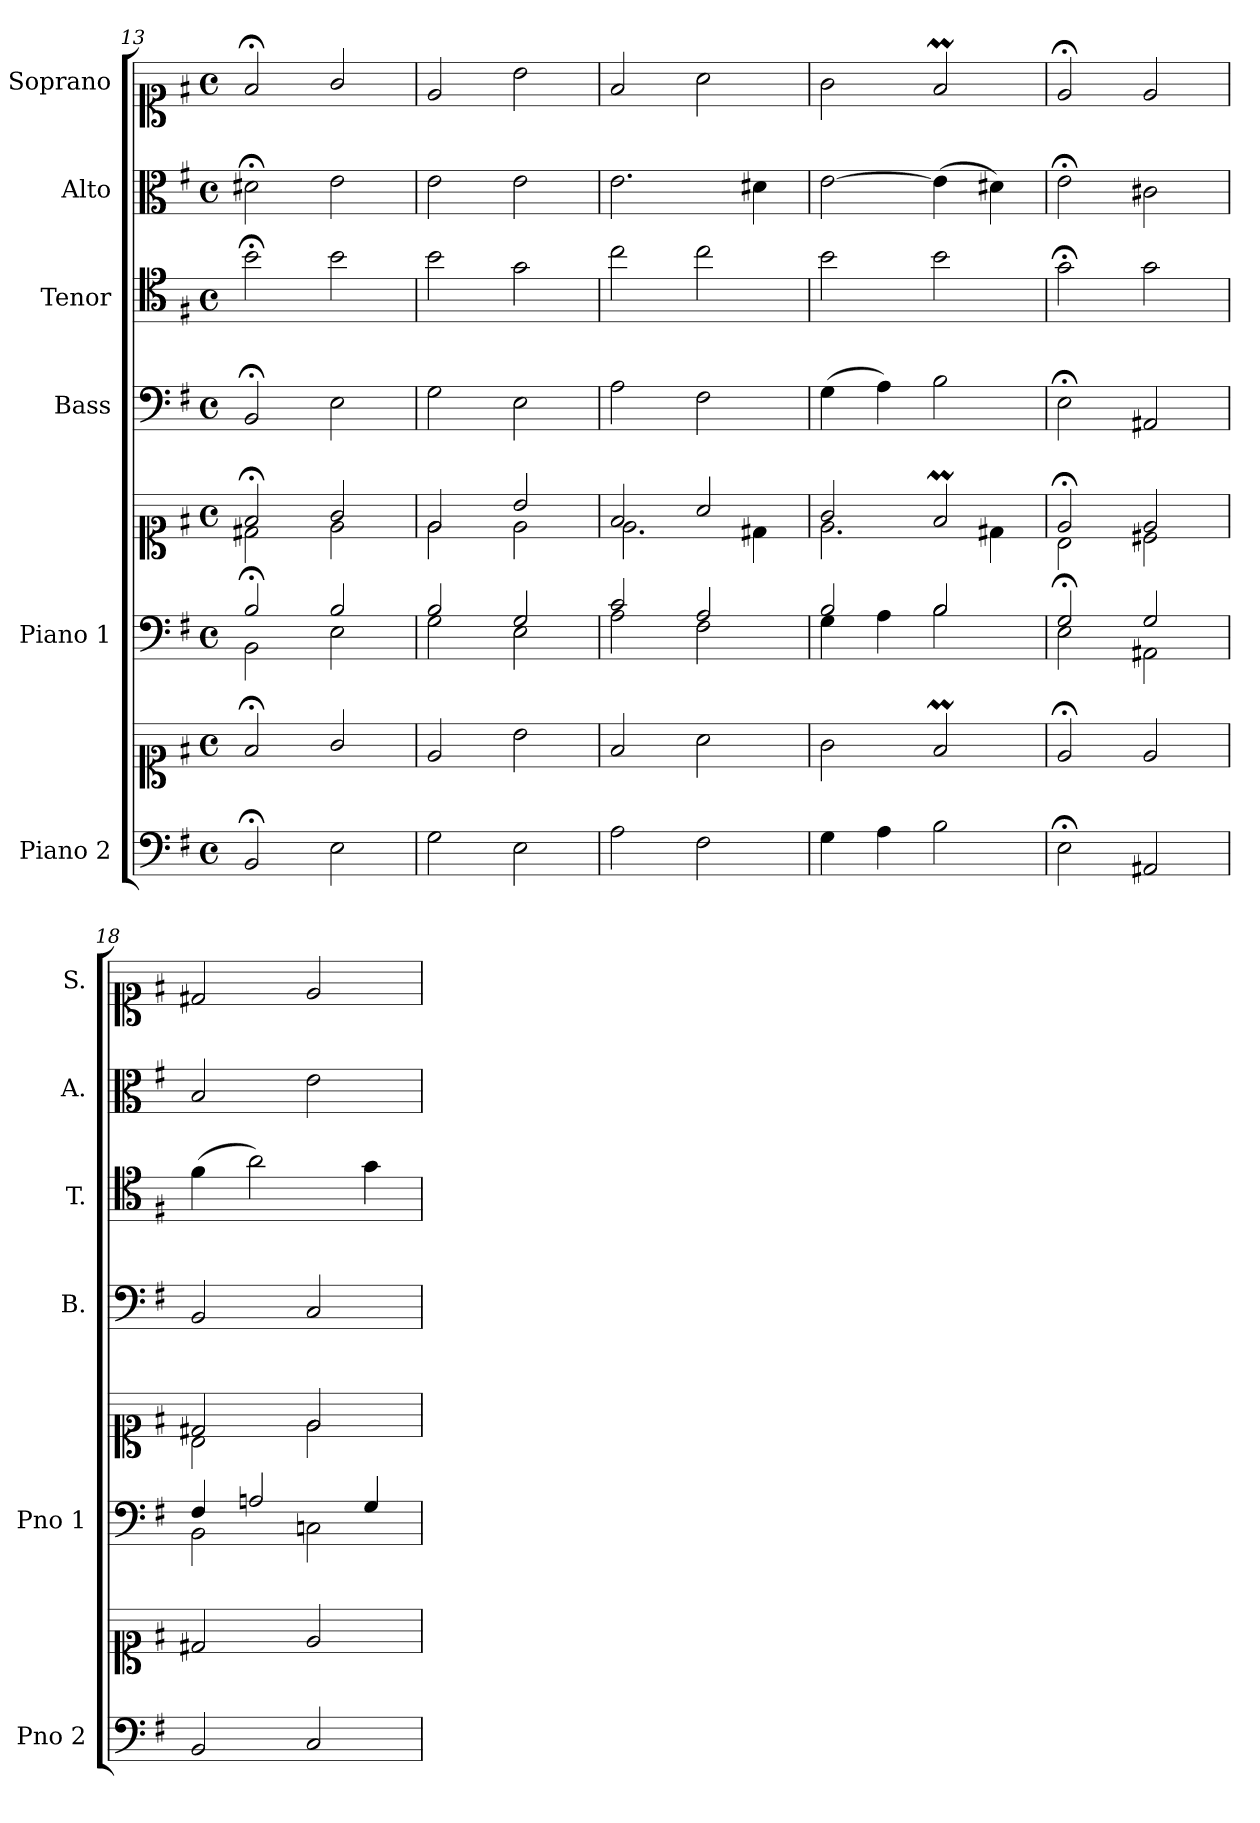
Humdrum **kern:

**kern	**kern	**kern	**kern	**kern	**kern	**kern	**kern
*part6	*part6	*part5	*part5	*part4	*part3	*part2	*part1
*staff8	*staff7	*staff6	*staff5	*staff4	*staff3	*staff2	*staff1
*I"Piano 2	*	*I"Piano 1	*	*I"Bass	*I"Tenor	*I"Alto	*I"Soprano
*I'Pno 2	*	*I'Pno 1	*	*I'B.	*I'T.	*I'A.	*I'S.
*clefF4	*clefC1	*clefF4	*clefC1	*clefF4	*clefC4	*clefC3	*clefC1
*	*	*	*	*	*ITrd7c12	*	*
*k[f#]	*k[f#]	*k[f#]	*k[f#]	*k[f#]	*k[f#]	*k[f#]	*k[f#]
*G:	*G:	*G:	*G:	*G:	*G:	*G:	*G:
*M4/4	*M4/4	*M4/4	*M4/4	*M4/4	*M4/4	*M4/4	*M4/4
*met(c)	*met(c)	*met(c)	*met(c)	*met(c)	*met(c)	*met(c)	*met(c)
=13	=13	=13	=13	=13	=13	=13	=13
*	*	*^	*^	*	*	*	*
2BB;/	2f#;</	2B;/	2BB\	2f#;</	2d#X\	2BB;</	2B;<\	2d#X;<\	2f#;</
2E\	2g/	2B/	2E\	2g/	2e\	2E\	2B\	2e\	2g/
=14	=14	=14	=14	=14	=14	=14	=14	=14	=14
2G\	2e/	2B/	2G\	2e/	2e\	2G\	2B\	2e\	2e/
2E\	2b\	2G/	2E\	2b/	2e\	2E\	2G\	2e\	2b\
=15	=15	=15	=15	=15	=15	=15	=15	=15	=15
2A\	2f#/	2c/	2A\	2f#/	2.e\	2A\	2c\	2.e\	2f#/
2F#\	2a\	2A/	2F#\	2a/	.	2F#\	2c\	.	2a\
.	.	.	.	.	4d#X\	.	.	4d#X\	.
=16	=16	=16	=16	=16	=16	=16	=16	=16	=16
4G\	2g\	2B/	4G\	2g/	2.e\	(4G\	2B\	[>2e\	2g\
4A\	.	.	4A\	.	.	4A\)	.	.	.
2B\	2f#m/	2B/	2B\	2f#m/	.	2B\	2B\	(4e\]	2f#m/
.	.	.	.	.	4d#X\	.	.	4d#X\)	.
=17	=17	=17	=17	=17	=17	=17	=17	=17	=17
2E;\	2e;</	2G;/	2E\	2e;</	2B\	2E;<\	2G;<\	2e;<\	2e;</
2AA#X/	2e/	2G/	2AA#X\	2e/	2c#X\	2AA#X/	2G\	2c#X\	2e/
=18	=18	=18	=18	=18	=18	=18	=18	=18	=18
2BB/	2d#X/	4F#/	2BB\	2d#X/	2B\	2BB/	(4F#\	2B/	2d#X/
.	.	2An/	.	.	.	.	2A\)	.	.
2C/	2e/	.	2Cn\	2e/	2e\	2C/	.	2e\	2e/
.	.	4G/	.	.	.	.	4G\	.	.
*	*	*v	*v	*	*	*	*	*	*
*	*	*	*v	*v	*	*	*	*
=	=	=	=	=	=	=	=
*-	*-	*-	*-	*-	*-	*-	*-
